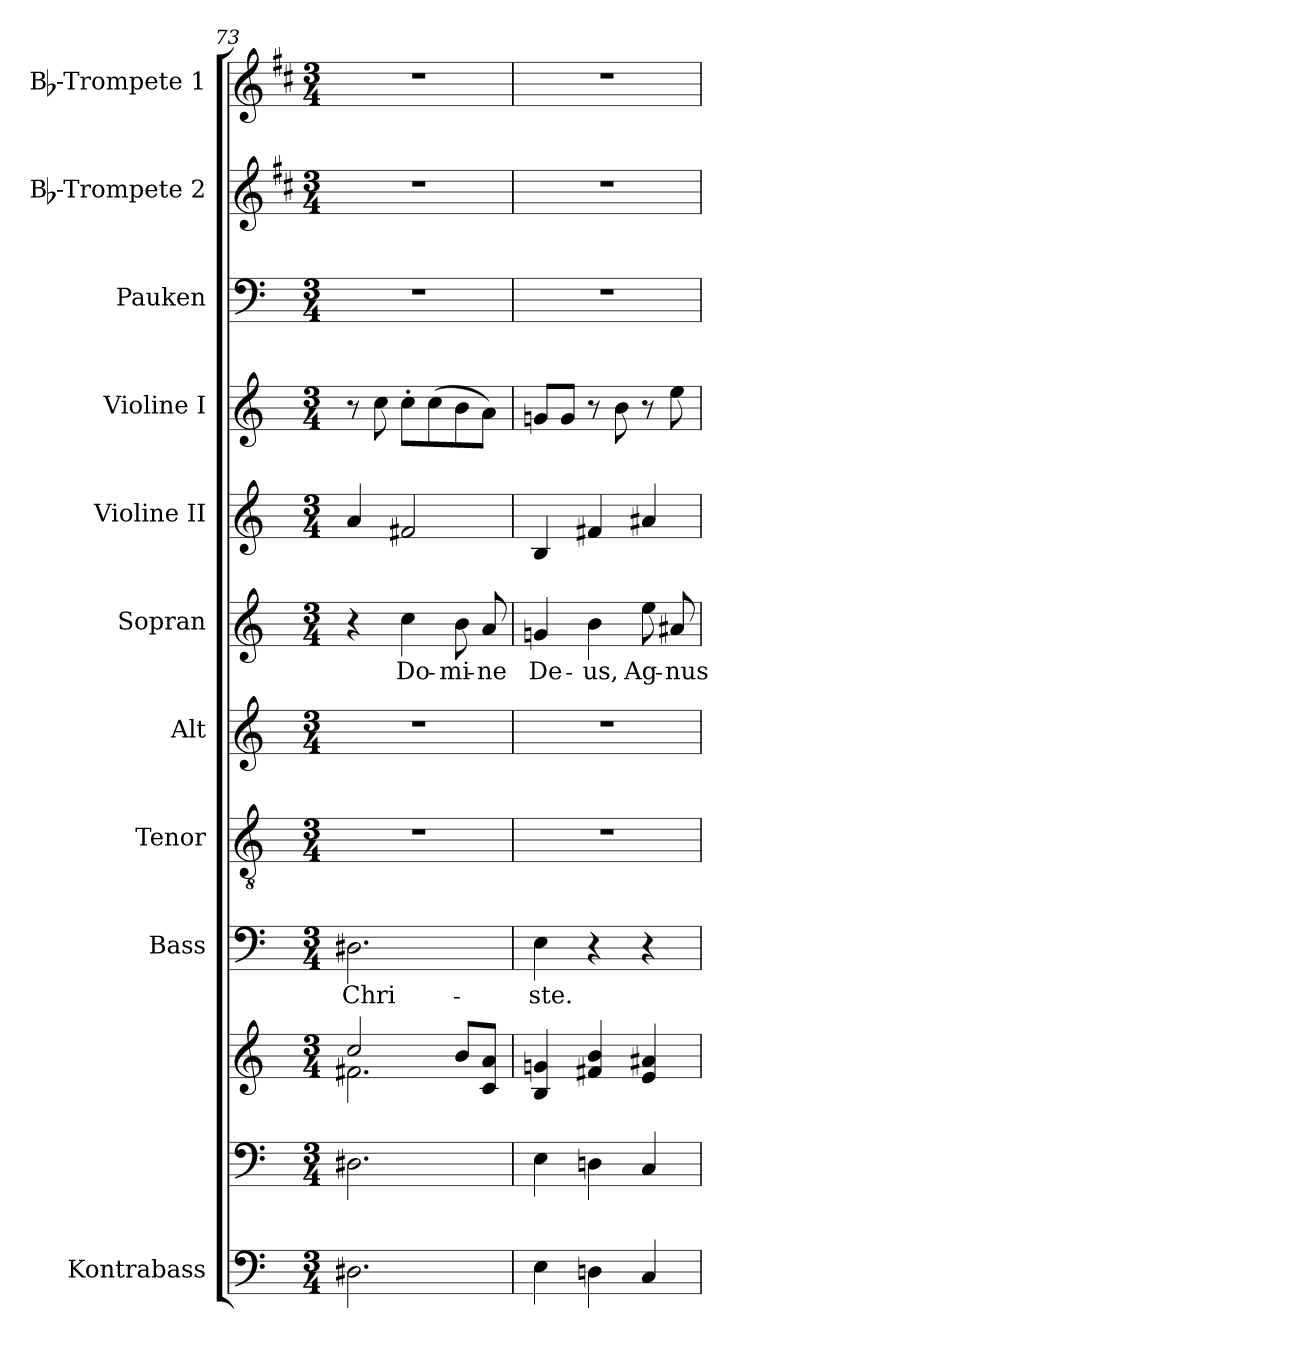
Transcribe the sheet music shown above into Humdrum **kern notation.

**kern	**kern	**kern	**kern	**text	**kern	**kern	**kern	**text	**kern	**kern	**kern	**kern	**kern
*part11	*part10	*part10	*part9	*part9	*part8	*part7	*part6	*part6	*part5	*part4	*part3	*part2	*part1
*staff12	*staff11	*staff10	*staff9	*staff9	*staff8	*staff7	*staff6	*staff6	*staff5	*staff4	*staff3	*staff2	*staff1
*I"Kontrabass	*	*	*I"Bass	*	*I"Tenor	*I"Alt	*I"Sopran	*	*I"Violine II	*I"Violine I	*I"Pauken	*I"Bb-Trompete 2	*I"Bb-Trompete 1
*I'Kb.	*	*	*I'B.	*	*I'T.	*I'A.	*I'S.	*	*I'Vl. II	*I'Vl. I	*I'Pk.	*I'Bb Trp. 2	*I'Bb Trp. 1
*clefF4	*clefF4	*clefG2	*clefF4	*	*clefGv2	*clefG2	*clefG2	*	*clefG2	*clefG2	*clefF4	*clefG2	*clefG2
*ITrd7c12	*	*	*	*	*	*	*	*	*	*	*	*ITrd1c2	*ITrd1c2
*k[]	*k[]	*k[]	*k[]	*	*k[]	*k[]	*k[]	*	*k[]	*k[]	*k[]	*k[]	*k[]
*C:	*C:	*C:	*C:	*	*C:	*C:	*C:	*	*C:	*C:	*C:	*C:	*C:
*M3/4	*M3/4	*M3/4	*M3/4	*	*M3/4	*M3/4	*M3/4	*	*M3/4	*M3/4	*M3/4	*M3/4	*M3/4
=73	=73	=73	=73	=73	=73	=73	=73	=73	=73	=73	=73	=73	=73
*	*	*^	*	*	*	*	*	*	*	*	*	*	*
!	!	!	!	!	!LO:LY:b	!	!	!	!	!	!	!	!	!
2.DD#X\	2.D#X\	2cc/	2.f#X\	2.D#X\	Chri-	2.r	2.r	4r	.	4a/	8r	2.r	2.r	2.r
.	.	.	.	.	.	.	.	.	.	.	8cc\	.	.	.
!	!	!	!	!	!	!	!	!	!LO:LY:b	!	!	!	!	!
.	.	.	.	.	.	.	.	4cc\	Do-	2f#X/	8cc'>\L	.	.	.
.	.	.	.	.	.	.	.	.	.	.	(>8cc\	.	.	.
!	!	!	!	!	!	!	!	!	!LO:LY:b	!	!	!	!	!
.	.	8b/L	.	.	.	.	.	8b\	-mi-	.	8b\	.	.	.
!	!	!	!	!	!	!	!	!	!LO:LY:b	!	!	!	!	!
.	.	8c/ 8a/J	.	.	.	.	.	8a/	-ne	.	8a\J)	.	.	.
*	*	*v	*v	*	*	*	*	*	*	*	*	*	*	*
=74	=74	=74	=74	=74	=74	=74	=74	=74	=74	=74	=74	=74	=74
!	!	!	!	!LO:LY:b	!	!	!	!LO:LY:b	!	!	!	!	!
4EE\	4E\	4B/ 4gn/	4E\	-ste.	2.r	2.r	4gn/	De-	4B/	8gn/L	2.r	2.r	2.r
.	.	.	.	.	.	.	.	.	.	8g/J	.	.	.
!	!	!	!	!	!	!	!	!LO:LY:b	!	!	!	!	!
4DDn\	4Dn\	4f#X/ 4b/	4r	.	.	.	4b\	-us,	4f#X/	8r	.	.	.
.	.	.	.	.	.	.	.	.	.	8b\	.	.	.
!	!	!	!	!	!	!	!	!LO:LY:b	!	!	!	!	!
4CC/	4C/	4e/ 4a#X/	4r	.	.	.	8ee\	Ag-	4a#X/	8r	.	.	.
!	!	!	!	!	!	!	!	!LO:LY:b	!	!	!	!	!
.	.	.	.	.	.	.	8a#X/	-nus	.	8ee\	.	.	.
=	=	=	=	=	=	=	=	=	=	=	=	=	=
*-	*-	*-	*-	*-	*-	*-	*-	*-	*-	*-	*-	*-	*-
